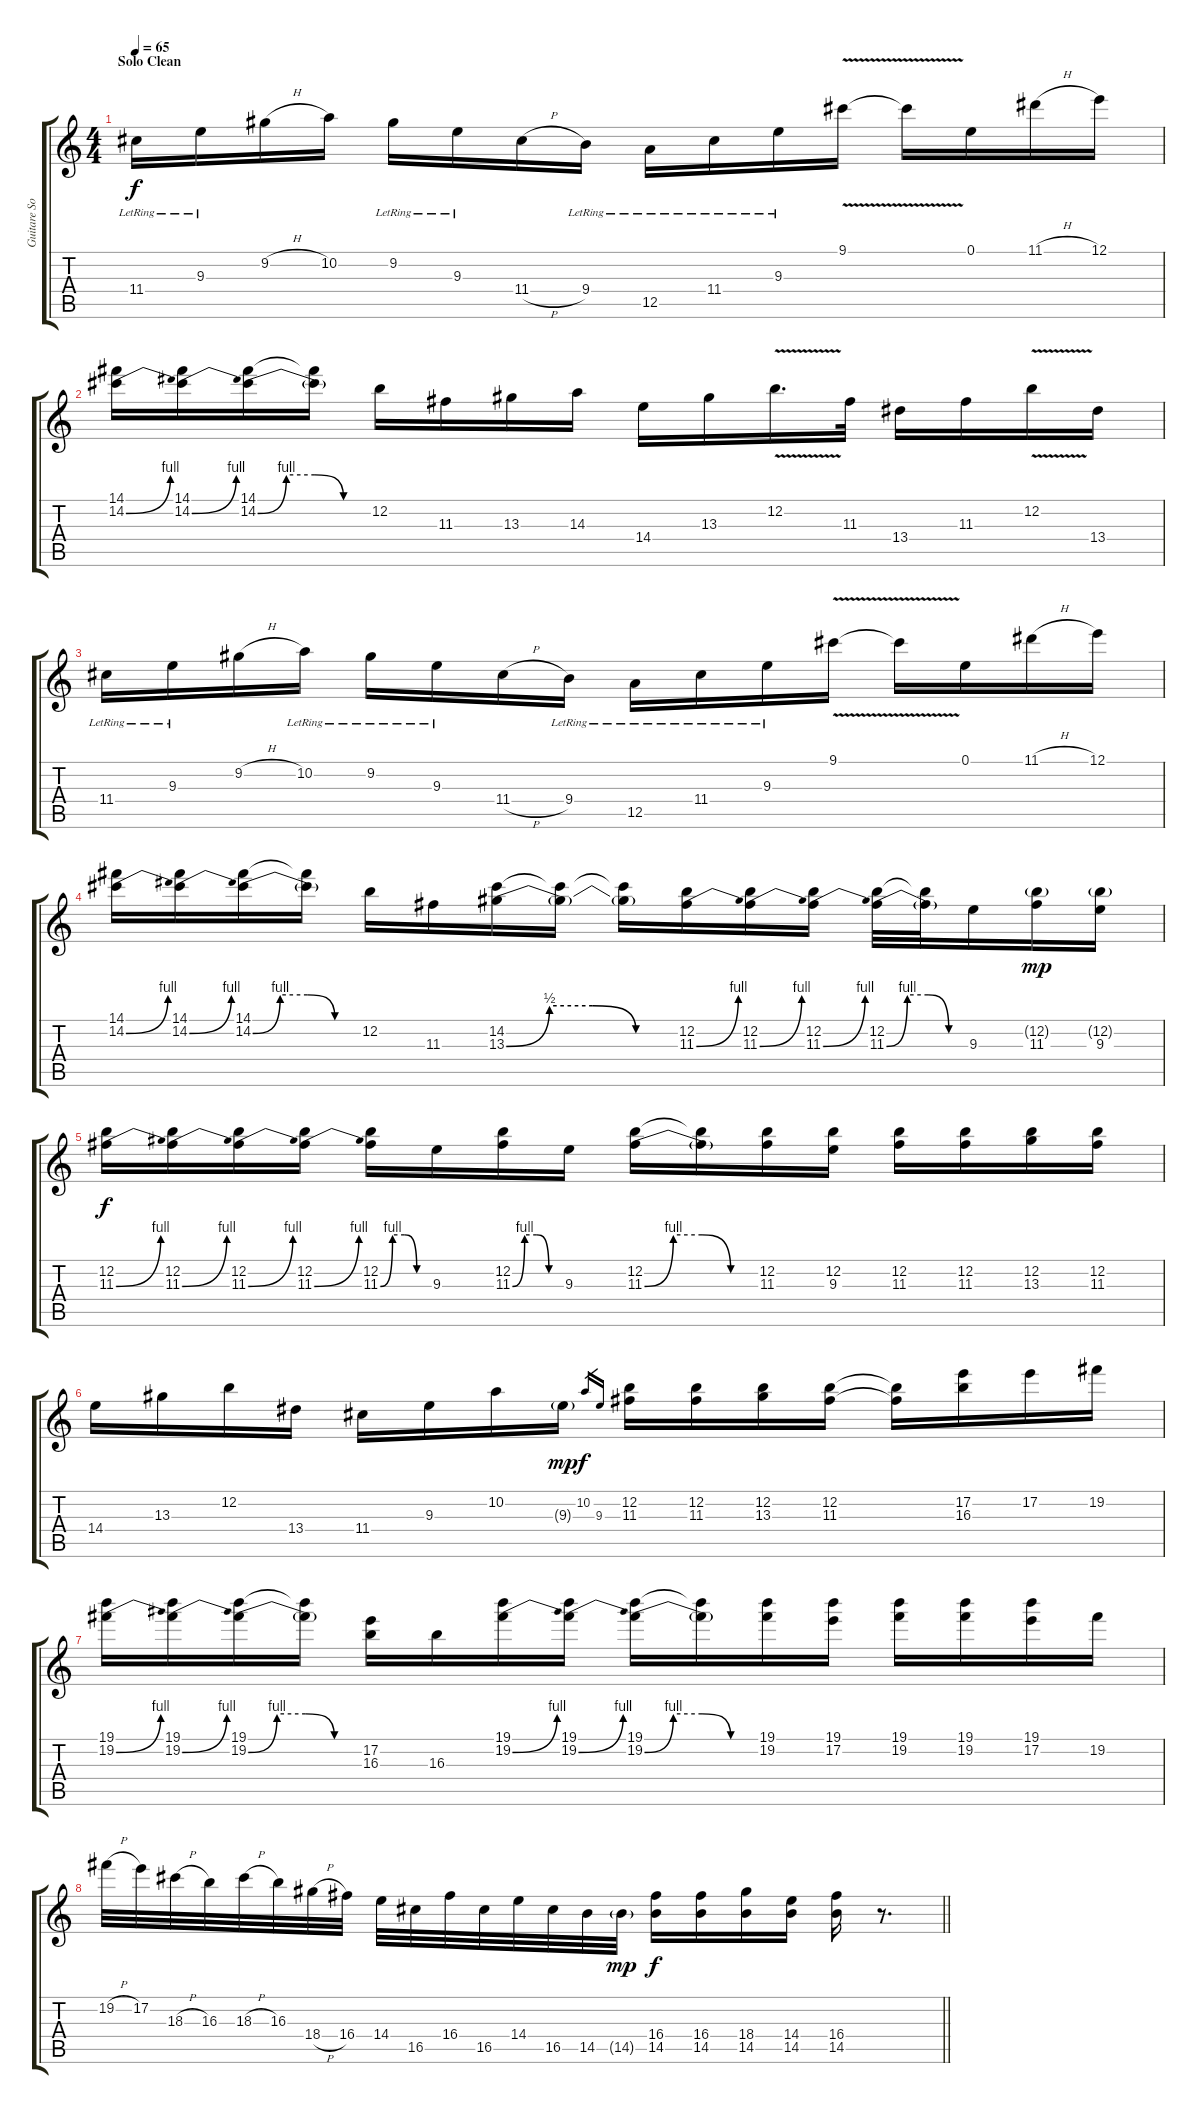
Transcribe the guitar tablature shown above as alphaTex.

\track ("Guitare Solo" "Guitare So") {instrument electricguitarclean}
\staff {score tabs}
\tuning (E4 B3 G3 D3 A2 E2) {hide}
\ts (4 4)
\section ("" "Solo Clean")
\tempo 65
\clef g2
\ks c
11.4{lr}.16{dy f} 9.3{lr}.16 9.2{h}.16 10.2.16 9.2{lr}.16 9.3{lr}.16 11.4{h}.16 9.4{lr}.16 12.5{lr}.16 11.4{lr}.16 9.3{lr}.16 9.1{v}.16 9.1{t}.16 0.1.16 11.1{h}.16 12.1.16 |
(14.1 14.2{be (bend 0 0 60 4)}).16 (14.1 14.2{be (bend 0 0 60 4)}).16 (14.1 14.2{be (custom 0 0 15 4 30 4 45 0 60 0)}).16 (14.1{t} 14.2{t}).16 12.2.16 11.3.16 13.3.16 14.3.16 14.4.16 13.3.16 12.2{v}.16{d} 11.3.32 13.4.16 11.3.16 12.2{v}.16 13.4.16 |
11.4{lr}.16 9.3{lr}.16 9.2{h}.16 10.2{lr}.16 9.2{lr}.16 9.3{lr}.16 11.4{h}.16 9.4{lr}.16 12.5{lr}.16 11.4{lr}.16 9.3{lr}.16 9.1{v}.16 9.1{t}.16 0.1.16 11.1{h}.16 12.1.16 |
(14.1 14.2{be (bend 0 0 60 4)}).16 (14.1 14.2{be (bend 0 0 60 4)}).16 (14.1 14.2{be (custom 0 0 15 4 30 4 45 0 60 0)}).16 (14.1{t} 14.2{t}).16 12.2.16 11.3.16 (14.2 13.3{be (custom 0 0 15 2 30 2 45 0 60 0)}).16 (14.2{t} 13.3{t}).16 (14.2{t} 13.3{t}).16 (12.2 11.3{be (bend 0 0 60 4)}).16 (12.2 11.3{be (bend 0 0 60 4)}).16 (12.2 11.3{be (bend 0 0 60 4)}).16 (12.2 11.3{be (custom 0 0 15 4 30 4 45 0 60 0)}).32 (12.2{t} 11.3{t}).32 9.3.16 (12.2{g} 11.3).16{dy mp} (12.2{g} 9.3).16 |
(12.2 11.3{be (bend 0 0 60 4)}).16{dy f} (12.2 11.3{be (bend 0 0 60 4)}).16 (12.2 11.3{be (bend 0 0 60 4)}).16 (12.2 11.3{be (bend 0 0 60 4)}).16 (12.2 11.3{be (custom 0 0 15 4 30 4 45 0 60 0)}).16 9.3.16 (12.2 11.3{be (custom 0 0 15 4 30 4 45 0 60 0)}).16 9.3.16 (12.2 11.3{be (custom 0 0 15 4 30 4 45 0 60 0)}).16 (12.2{t} 11.3{t}).16 (12.2 11.3).16 (12.2 9.3).16 (12.2 11.3).16 (12.2 11.3).16 (12.2 13.3).16 (12.2 11.3).16 |
14.4.16 13.3.16 12.2.16 13.4.16 11.4.16 9.3.16 10.2.16 9.3{g}.16{dy mp} 10.2.16{gr dy f} 9.3.16{gr} (12.2 11.3).16 (12.2 11.3).16 (12.2 13.3).16 (12.2 11.3).16 (12.2{t} 11.3{t}).16 (17.2 16.3).16 17.2.16 19.2.16 |
(19.1 19.2{be (bend 0 0 60 4)}).16 (19.1 19.2{be (bend 0 0 60 4)}).16 (19.1 19.2{be (custom 0 0 15 4 30 4 45 0 60 0)}).16 (19.1{t} 19.2{t}).16 (17.2 16.3).16 16.3.16 (19.1 19.2{be (bend 0 0 60 4)}).16 (19.1 19.2{be (bend 0 0 60 4)}).16 (19.1 19.2{be (custom 0 0 15 4 30 4 45 0 60 0)}).16 (19.1{t} 19.2{t}).16 (19.1 19.2).16 (19.1 17.2).16 (19.1 19.2).16 (19.1 19.2).16 (19.1 17.2).16 19.2.16 |
\barLineRight lightlight
19.2{h}.32 17.2.32 18.3{h}.32 16.3.32 18.3{h}.32 16.3.32 18.4{h}.32 16.4.32 14.4.32 16.5.32 16.4.32 16.5.32 14.4.32 16.5.32 14.5.32 14.5{g}.32{dy mp} (16.4 14.5).16{dy f} (16.4 14.5).16 (18.4 14.5).16 (14.4 14.5).16 (16.4 14.5).16 r.8{d}
